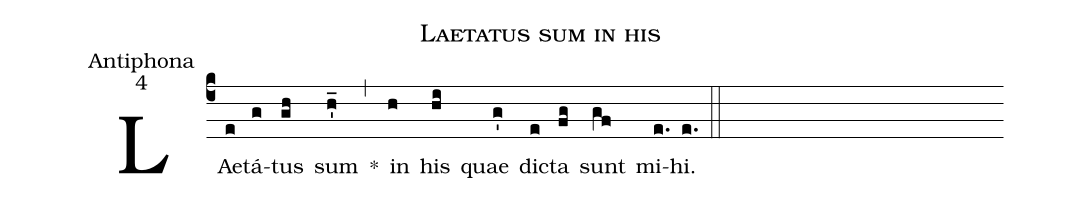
name:Laetatus sum in his;
office-part:Antiphona;
mode:4;
%%
(c4) LAe(e)tá(g)tus(gh) sum(h'_) *(,) in(h) his(hi) quae(g') di(e)cta(fg) sunt(gf) mi(e.)hi.(e.) (::)
